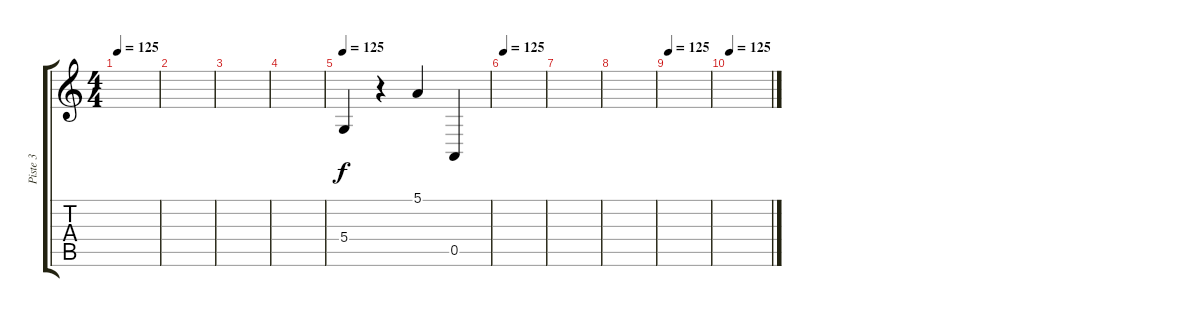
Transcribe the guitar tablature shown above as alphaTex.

\track ("Piste 3" "Piste 3") {instrument birdtweet}
\staff {score tabs}
\tuning (E4 B3 G3 D3 A2 E2) {hide}
\ts (4 4)
\tempo 125
\clef g2
\ks c
|
|
|
|
\tempo 125
5.4.4 r.4 5.1.4 0.5.4 |
\tempo 125
|
|
|
\tempo 125
|
\tempo 125
